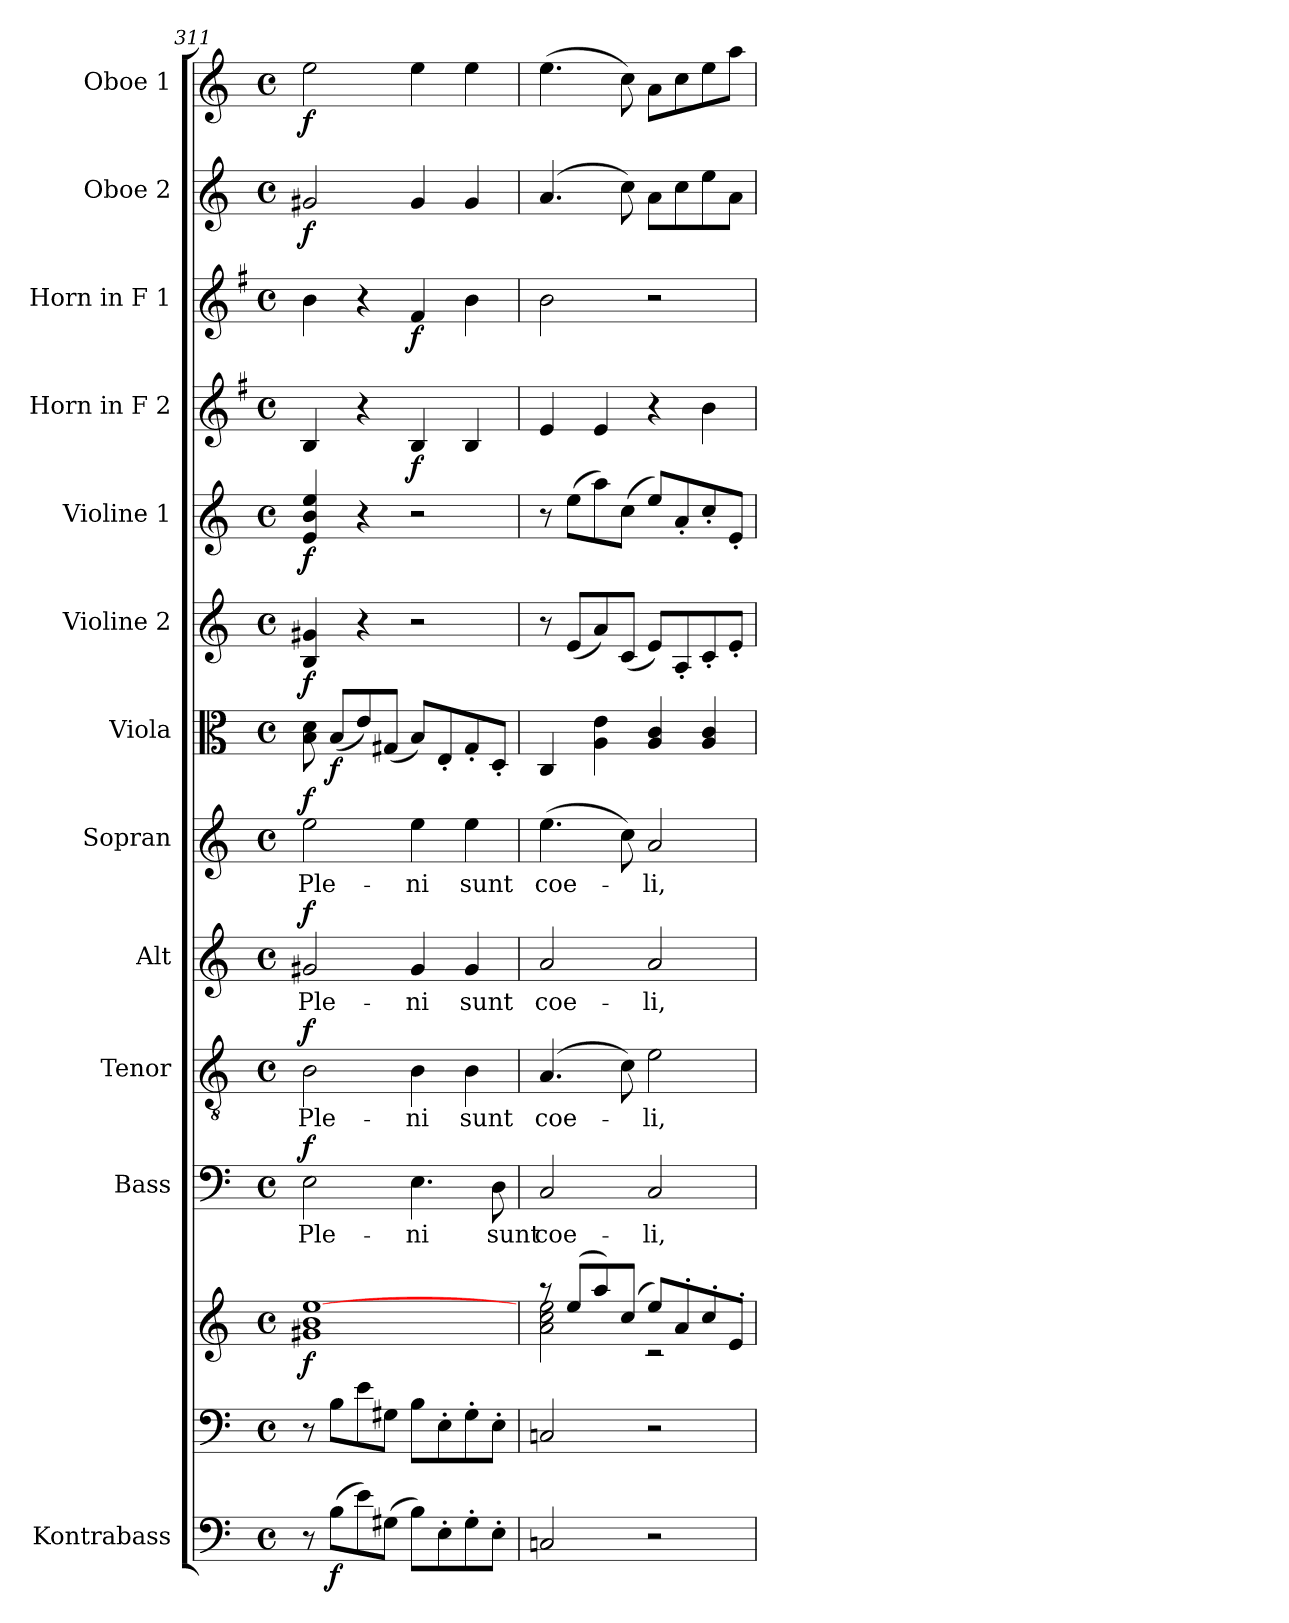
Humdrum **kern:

**kern	**dynam	**kern	**kern	**dynam	**kern	**text	**dynam	**kern	**text	**dynam	**kern	**text	**dynam	**kern	**text	**dynam	**kern	**dynam	**kern	**dynam	**kern	**dynam	**kern	**dynam	**kern	**dynam	**kern	**dynam	**kern	**dynam
*part13	*part13	*part12	*part12	*part12	*part11	*part11	*part11	*part10	*part10	*part10	*part9	*part9	*part9	*part8	*part8	*part8	*part7	*part7	*part6	*part6	*part5	*part5	*part4	*part4	*part3	*part3	*part2	*part2	*part1	*part1
*staff14	*staff14	*staff13	*staff12	*staff12/13	*staff11	*staff11	*staff11	*staff10	*staff10	*staff10	*staff9	*staff9	*staff9	*staff8	*staff8	*staff8	*staff7	*staff7	*staff6	*staff6	*staff5	*staff5	*staff4	*staff4	*staff3	*staff3	*staff2	*staff2	*staff1	*staff1
*I"Kontrabass	*	*	*	*	*I"Bass	*	*	*I"Tenor	*	*	*I"Alt	*	*	*I"Sopran	*	*	*I"Viola	*	*I"Violine 2	*	*I"Violine 1	*	*I"Horn in F 2	*	*I"Horn in F 1	*	*I"Oboe 2	*	*I"Oboe 1	*
*I'Kb.	*	*	*	*	*I'B.	*	*	*I'T.	*	*	*I'A.	*	*	*I'S.	*	*	*I'Vla.	*	*I'Vl. 2	*	*I'Vl. 1	*	*	*	*	*	*I'Ob. 2	*	*I'Ob. 1	*
*clefF4	*	*clefF4	*clefG2	*	*clefF4	*	*	*clefGv2	*	*	*clefG2	*	*	*clefG2	*	*	*clefC3	*	*clefG2	*	*clefG2	*	*clefG2	*	*clefG2	*	*clefG2	*	*clefG2	*
*ITrd7c12	*	*	*	*	*	*	*	*	*	*	*	*	*	*	*	*	*	*	*	*	*	*	*ITrd4c7	*	*ITrd4c7	*	*	*	*	*
*k[]	*	*k[]	*k[]	*	*k[]	*	*	*k[]	*	*	*k[]	*	*	*k[]	*	*	*k[]	*	*k[]	*	*k[]	*	*k[]	*	*k[]	*	*k[]	*	*k[]	*
*C:	*	*C:	*C:	*	*C:	*	*	*C:	*	*	*C:	*	*	*C:	*	*	*C:	*	*C:	*	*C:	*	*C:	*	*C:	*	*C:	*	*C:	*
*M4/4	*	*M4/4	*M4/4	*	*M4/4	*	*	*M4/4	*	*	*M4/4	*	*	*M4/4	*	*	*M4/4	*	*M4/4	*	*M4/4	*	*M4/4	*	*M4/4	*	*M4/4	*	*M4/4	*
*met(c)	*	*met(c)	*met(c)	*	*met(c)	*	*	*met(c)	*	*	*met(c)	*	*	*met(c)	*	*	*met(c)	*	*met(c)	*	*met(c)	*	*met(c)	*	*met(c)	*	*met(c)	*	*met(c)	*
=311	=311	=311	=311	=311	=311	=311	=311	=311	=311	=311	=311	=311	=311	=311	=311	=311	=311	=311	=311	=311	=311	=311	=311	=311	=311	=311	=311	=311	=311	=311
!	!	!	!	!LO:DY:b	!	!LO:LY:b	!LO:DY:a	!	!LO:LY:b	!LO:DY:a	!	!LO:LY:b	!LO:DY:a	!	!LO:LY:b	!LO:DY:a	!	!	!	!LO:DY:b	!	!LO:DY:b	!	!	!	!	!	!LO:DY:b	!	!LO:DY:b
8r	.	8r	1g#X 1b [1ee	f	2E\	Ple-	f	2B\	Ple-	f	2g#X/	Ple-	f	2ee\	Ple-	f	8B\ 8d\	.	4B/ 4g#X/	f	4e/ 4b/ 4ee/	f	4E/	.	4e\	.	2g#X/	f	2ee\	f
!	!LO:DY:b	!	!	!	!	!	!	!	!	!	!	!	!	!	!	!	!	!LO:DY:b	!	!	!	!	!	!	!	!	!	!	!	!
(>8BB\L	f	8B\L	.	.	.	.	.	.	.	.	.	.	.	.	.	.	(<8B/L	f	.	.	.	.	.	.	.	.	.	.	.	.
8E\)	.	8e\	.	.	.	.	.	.	.	.	.	.	.	.	.	.	8e/)	.	4r	.	4r	.	4r	.	4r	.	.	.	.	.
(>8GG#X\J	.	8G#X\J	.	.	.	.	.	.	.	.	.	.	.	.	.	.	(<8G#X/J	.	.	.	.	.	.	.	.	.	.	.	.	.
!	!	!	!	!	!	!LO:LY:b	!	!	!LO:LY:b	!	!	!LO:LY:b	!	!	!LO:LY:b	!	!	!	!	!	!	!	!	!LO:DY:b	!	!LO:DY:b	!	!	!	!
8BB\L)	.	8B\L	.	.	4.E\	-ni	.	4B\	-ni	.	4g#/	-ni	.	4ee\	-ni	.	8B/L)	.	2r	.	2r	.	4E/	f	4B/	f	4g#/	.	4ee\	.
8EE'>\	.	8E'>\	.	.	.	.	.	.	.	.	.	.	.	.	.	.	8E'</	.	.	.	.	.	.	.	.	.	.	.	.	.
!	!	!	!	!	!	!	!	!	!LO:LY:b	!	!	!LO:LY:b	!	!	!LO:LY:b	!	!	!	!	!	!	!	!	!	!	!	!	!	!	!
8GG#'>\	.	8G#'>\	.	.	.	.	.	4B\	sunt	.	4g#/	sunt	.	4ee\	sunt	.	8G#'</	.	.	.	.	.	4E/	.	4e\	.	4g#/	.	4ee\	.
!	!	!	!	!	!	!LO:LY:b	!	!	!	!	!	!	!	!	!	!	!	!	!	!	!	!	!	!	!	!	!	!	!	!
8EE'>\J	.	8E'>\J	.	.	8D\	sunt	.	.	.	.	.	.	.	.	.	.	8D'</J	.	.	.	.	.	.	.	.	.	.	.	.	.
=312	=312	=312	=312	=312	=312	=312	=312	=312	=312	=312	=312	=312	=312	=312	=312	=312	=312	=312	=312	=312	=312	=312	=312	=312	=312	=312	=312	=312	=312	=312
*	*	*	*^	*	*	*	*	*	*	*	*	*	*	*	*	*	*	*	*	*	*	*	*	*	*	*	*	*	*	*
!	!	!	!	!	!	!	!LO:LY:b	!	!	!LO:LY:b	!	!	!LO:LY:b	!	!	!LO:LY:b	!	!	!	!	!	!	!	!	!	!	!	!	!	!	!
2CCn/	.	2Cn/	8raa	2a\ 2cc\ 2ee\	.	2C/	coe-	.	(4.A/	coe-	.	2a/	coe-	.	(>4.ee\	coe-	.	4C/	.	8r	.	8r	.	4A/	.	2e\	.	(4.a/	.	(>4.ee\	.
.	.	.	(<8ee!/L	.	.	.	.	.	.	.	.	.	.	.	.	.	.	.	.	(<8e/L	.	(>8ee\L	.	.	.	.	.	.	.	.	.
.	.	.	8aa!/)	.	.	.	.	.	.	.	.	.	.	.	.	.	.	4A\ 4e\	.	8a/)	.	8aa\)	.	4A/	.	.	.	.	.	.	.
.	.	.	(<8cc!/J	.	.	.	.	.	8c\)	.	.	.	.	.	8cc\)	.	.	.	.	(<8c/J	.	(>8cc\J	.	.	.	.	.	8cc\)	.	8cc\)	.
!	!	!	!	!	!	!	!LO:LY:b	!	!	!LO:LY:b	!	!	!LO:LY:b	!	!	!LO:LY:b	!	!	!	!	!	!	!	!	!	!	!	!	!	!	!
2r	.	2r	8ee!/L)	2rc	.	2C/	-li,	.	2e\	-li,	.	2a/	-li,	.	2a/	-li,	.	4A/ 4c/	.	8e/L)	.	8ee/L)	.	4r	.	2r	.	8a\L	.	8a\L	.
.	.	.	8a'<!/	.	.	.	.	.	.	.	.	.	.	.	.	.	.	.	.	8A'</	.	8a'</	.	.	.	.	.	8cc\	.	8cc\	.
.	.	.	8cc'<!/	.	.	.	.	.	.	.	.	.	.	.	.	.	.	4A/ 4c/	.	8c'</	.	8cc'</	.	4e\	.	.	.	8ee\	.	8ee\	.
.	.	.	8e'<!/J	.	.	.	.	.	.	.	.	.	.	.	.	.	.	.	.	8e'</J	.	8e'</J	.	.	.	.	.	8a\J	.	8aa\J	.
*	*	*	*v	*v	*	*	*	*	*	*	*	*	*	*	*	*	*	*	*	*	*	*	*	*	*	*	*	*	*	*	*
=	=	=	=	=	=	=	=	=	=	=	=	=	=	=	=	=	=	=	=	=	=	=	=	=	=	=	=	=	=	=
*-	*-	*-	*-	*-	*-	*-	*-	*-	*-	*-	*-	*-	*-	*-	*-	*-	*-	*-	*-	*-	*-	*-	*-	*-	*-	*-	*-	*-	*-	*-
